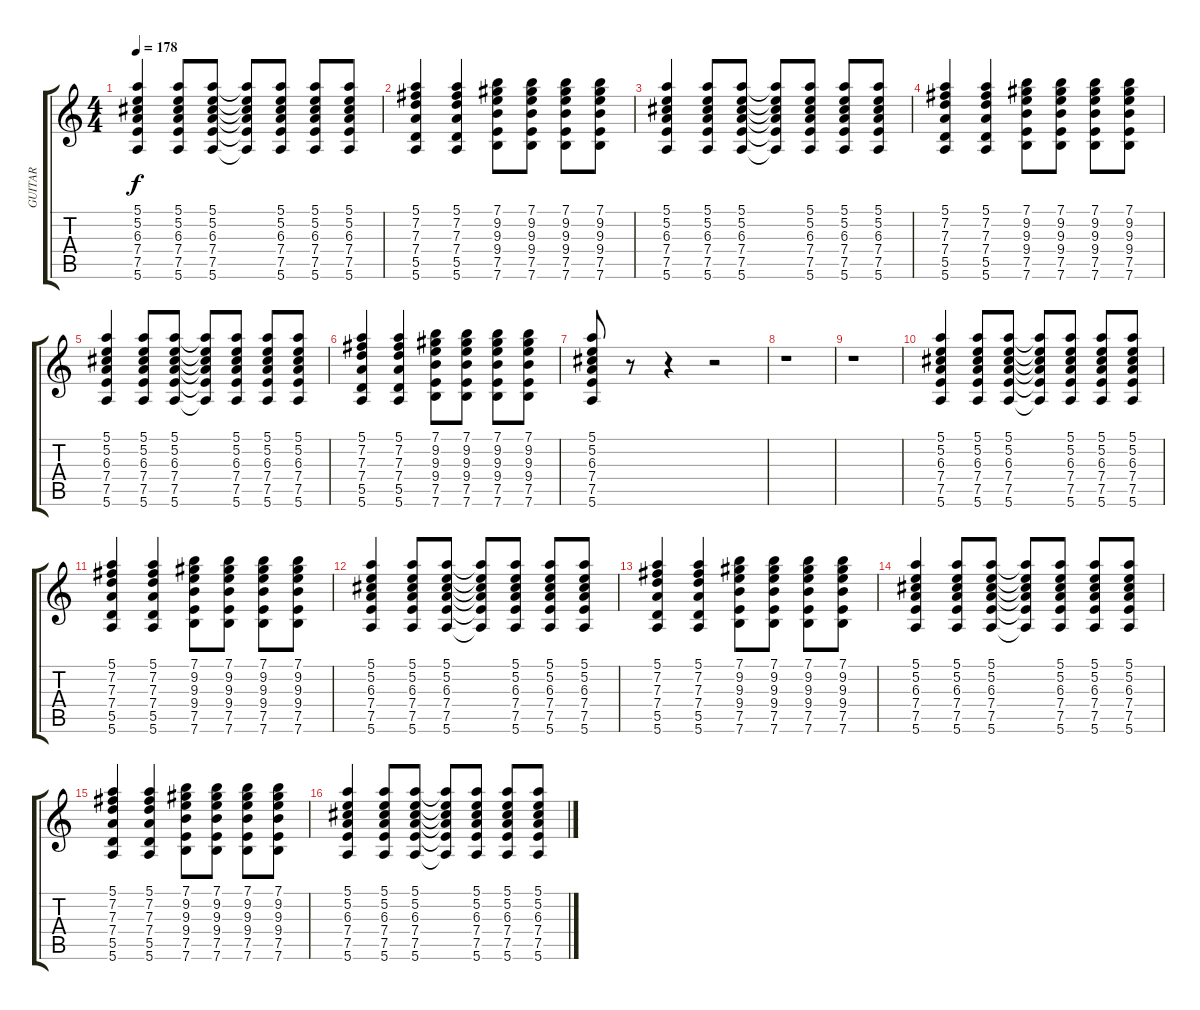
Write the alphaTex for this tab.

\track ("GUITAR" "GUITAR") {instrument acousticguitarnylon}
\staff {score tabs}
\tuning (E4 B3 G3 D3 A2 E2) {hide}
\ts (4 4)
\tempo 178
\clef g2
\ks c
(5.1 5.2 6.3 7.4 7.5 5.6).4{dy f instrument acousticguitarnylon} (5.1 5.2 6.3 7.4 7.5 5.6).8 (5.1 5.2 6.3 7.4 7.5 5.6).8 (5.1{t} 5.2{t} 6.3{t} 7.4{t} 7.5{t} 5.6{t}).8 (5.1 5.2 6.3 7.4 7.5 5.6).8 (5.1 5.2 6.3 7.4 7.5 5.6).8 (5.1 5.2 6.3 7.4 7.5 5.6).8 |
(5.1 7.2 7.3 7.4 5.5 5.6).4 (5.1 7.2 7.3 7.4 5.5 5.6).4 (7.1 9.2 9.3 9.4 7.5 7.6).8 (7.1 9.2 9.3 9.4 7.5 7.6).8 (7.1 9.2 9.3 9.4 7.5 7.6).8 (7.1 9.2 9.3 9.4 7.5 7.6).8 |
(5.1 5.2 6.3 7.4 7.5 5.6).4 (5.1 5.2 6.3 7.4 7.5 5.6).8 (5.1 5.2 6.3 7.4 7.5 5.6).8 (5.1{t} 5.2{t} 6.3{t} 7.4{t} 7.5{t} 5.6{t}).8 (5.1 5.2 6.3 7.4 7.5 5.6).8 (5.1 5.2 6.3 7.4 7.5 5.6).8 (5.1 5.2 6.3 7.4 7.5 5.6).8 |
(5.1 7.2 7.3 7.4 5.5 5.6).4 (5.1 7.2 7.3 7.4 5.5 5.6).4 (7.1 9.2 9.3 9.4 7.5 7.6).8 (7.1 9.2 9.3 9.4 7.5 7.6).8 (7.1 9.2 9.3 9.4 7.5 7.6).8 (7.1 9.2 9.3 9.4 7.5 7.6).8 |
(5.1 5.2 6.3 7.4 7.5 5.6).4 (5.1 5.2 6.3 7.4 7.5 5.6).8 (5.1 5.2 6.3 7.4 7.5 5.6).8 (5.1{t} 5.2{t} 6.3{t} 7.4{t} 7.5{t} 5.6{t}).8 (5.1 5.2 6.3 7.4 7.5 5.6).8 (5.1 5.2 6.3 7.4 7.5 5.6).8 (5.1 5.2 6.3 7.4 7.5 5.6).8 |
(5.1 7.2 7.3 7.4 5.5 5.6).4 (5.1 7.2 7.3 7.4 5.5 5.6).4 (7.1 9.2 9.3 9.4 7.5 7.6).8 (7.1 9.2 9.3 9.4 7.5 7.6).8 (7.1 9.2 9.3 9.4 7.5 7.6).8 (7.1 9.2 9.3 9.4 7.5 7.6).8 |
(5.1 5.2 6.3 7.4 7.5 5.6).8 r.8 r.4 r.2 |
r.1 |
r.1 |
(5.1 5.2 6.3 7.4 7.5 5.6).4 (5.1 5.2 6.3 7.4 7.5 5.6).8 (5.1 5.2 6.3 7.4 7.5 5.6).8 (5.1{t} 5.2{t} 6.3{t} 7.4{t} 7.5{t} 5.6{t}).8 (5.1 5.2 6.3 7.4 7.5 5.6).8 (5.1 5.2 6.3 7.4 7.5 5.6).8 (5.1 5.2 6.3 7.4 7.5 5.6).8 |
(5.1 7.2 7.3 7.4 5.5 5.6).4 (5.1 7.2 7.3 7.4 5.5 5.6).4 (7.1 9.2 9.3 9.4 7.5 7.6).8 (7.1 9.2 9.3 9.4 7.5 7.6).8 (7.1 9.2 9.3 9.4 7.5 7.6).8 (7.1 9.2 9.3 9.4 7.5 7.6).8 |
(5.1 5.2 6.3 7.4 7.5 5.6).4 (5.1 5.2 6.3 7.4 7.5 5.6).8 (5.1 5.2 6.3 7.4 7.5 5.6).8 (5.1{t} 5.2{t} 6.3{t} 7.4{t} 7.5{t} 5.6{t}).8 (5.1 5.2 6.3 7.4 7.5 5.6).8 (5.1 5.2 6.3 7.4 7.5 5.6).8 (5.1 5.2 6.3 7.4 7.5 5.6).8 |
(5.1 7.2 7.3 7.4 5.5 5.6).4 (5.1 7.2 7.3 7.4 5.5 5.6).4 (7.1 9.2 9.3 9.4 7.5 7.6).8 (7.1 9.2 9.3 9.4 7.5 7.6).8 (7.1 9.2 9.3 9.4 7.5 7.6).8 (7.1 9.2 9.3 9.4 7.5 7.6).8 |
(5.1 5.2 6.3 7.4 7.5 5.6).4 (5.1 5.2 6.3 7.4 7.5 5.6).8 (5.1 5.2 6.3 7.4 7.5 5.6).8 (5.1{t} 5.2{t} 6.3{t} 7.4{t} 7.5{t} 5.6{t}).8 (5.1 5.2 6.3 7.4 7.5 5.6).8 (5.1 5.2 6.3 7.4 7.5 5.6).8 (5.1 5.2 6.3 7.4 7.5 5.6).8 |
(5.1 7.2 7.3 7.4 5.5 5.6).4 (5.1 7.2 7.3 7.4 5.5 5.6).4 (7.1 9.2 9.3 9.4 7.5 7.6).8 (7.1 9.2 9.3 9.4 7.5 7.6).8 (7.1 9.2 9.3 9.4 7.5 7.6).8 (7.1 9.2 9.3 9.4 7.5 7.6).8 |
(5.1 5.2 6.3 7.4 7.5 5.6).4 (5.1 5.2 6.3 7.4 7.5 5.6).8 (5.1 5.2 6.3 7.4 7.5 5.6).8 (5.1{t} 5.2{t} 6.3{t} 7.4{t} 7.5{t} 5.6{t}).8 (5.1 5.2 6.3 7.4 7.5 5.6).8 (5.1 5.2 6.3 7.4 7.5 5.6).8 (5.1 5.2 6.3 7.4 7.5 5.6).8
